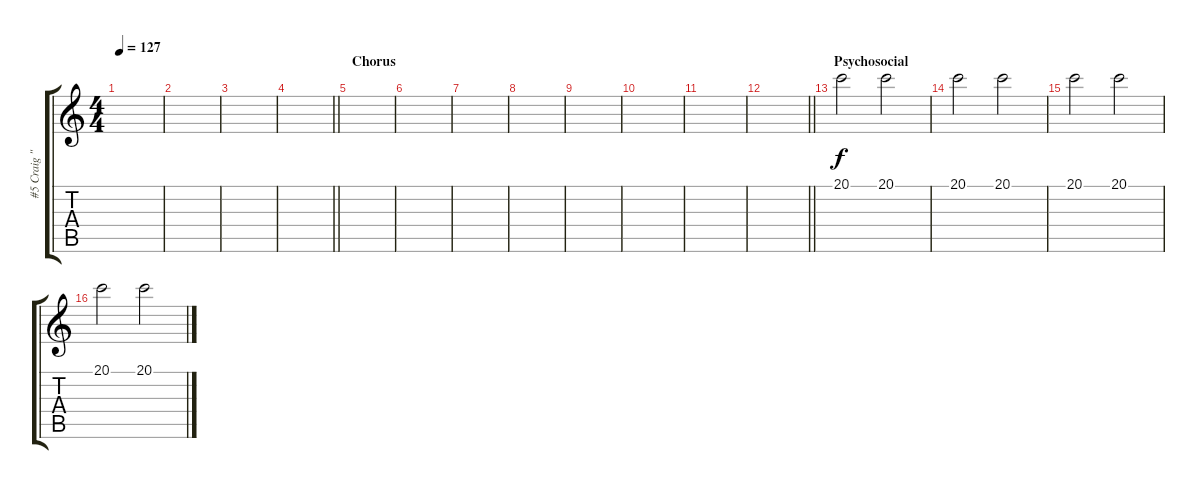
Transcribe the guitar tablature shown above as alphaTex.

\track ("#5 Craig \"133\" Jones" "#5 Craig \"") {instrument pad3polysynth}
\staff {score tabs}
\tuning (E4 B3 G3 D3 A2 E2) {hide}
\ts (4 4)
\tempo 127
\clef g2
\ks c
|
|
|
\barLineRight lightlight
|
\section ("" "Chorus")
|
|
|
|
|
|
|
\barLineRight lightlight
|
\section ("" "Psychosocial")
20.1.2{volume 6} 20.1.2 |
20.1.2 20.1.2 |
20.1.2 20.1.2 |
20.1.2 20.1.2
